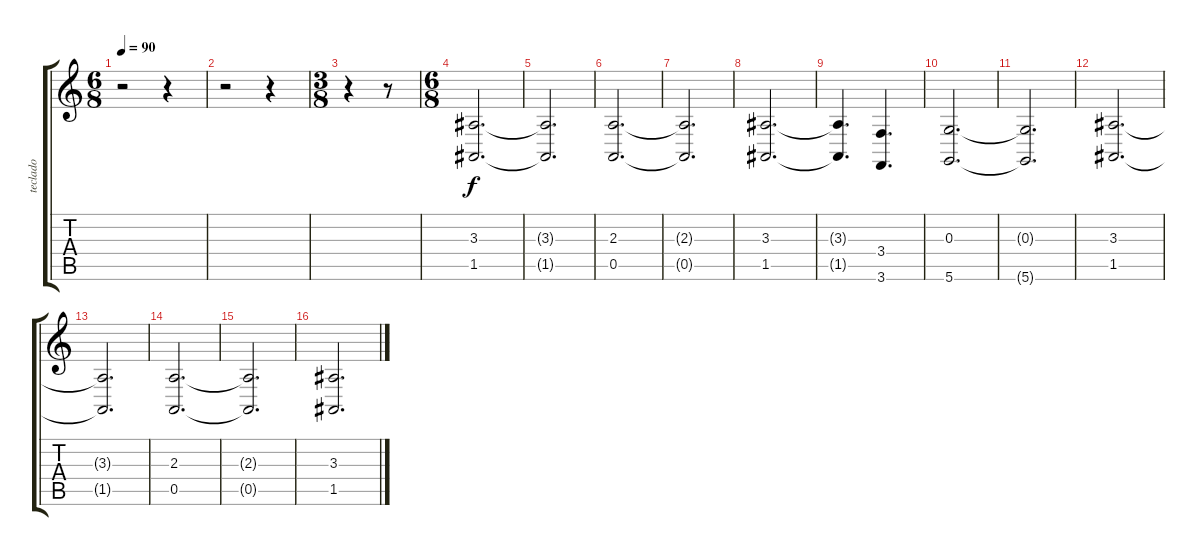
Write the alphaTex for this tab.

\track ("teclado" "teclado") {instrument acousticgrandpiano}
\staff {score tabs}
\tuning (E4 B3 G3 D3 A2 D2) {hide}
\ts (6 8)
\tempo 90
\clef g2
\ks c
r.2{dy f} r.4 |
r.2 r.4 |
\ts (3 8)
r.4 r.8 |
\ts (6 8)
(3.3 1.5).2{d volume 8 instrument lead1square} |
(3.3{t} 1.5{t}).2{d} |
(2.3 0.5).2{d} |
(2.3{t} 0.5{t}).2{d} |
(3.3 1.5).2{d} |
(3.3{t} 1.5{t}).4{d} (3.4 3.6).4{d} |
(0.3 5.6).2{d} |
(0.3{t} 5.6{t}).2{d} |
(3.3 1.5).2{d} |
(3.3{t} 1.5{t}).2{d} |
(2.3 0.5).2{d} |
(2.3{t} 0.5{t}).2{d} |
(3.3 1.5).2{d}
